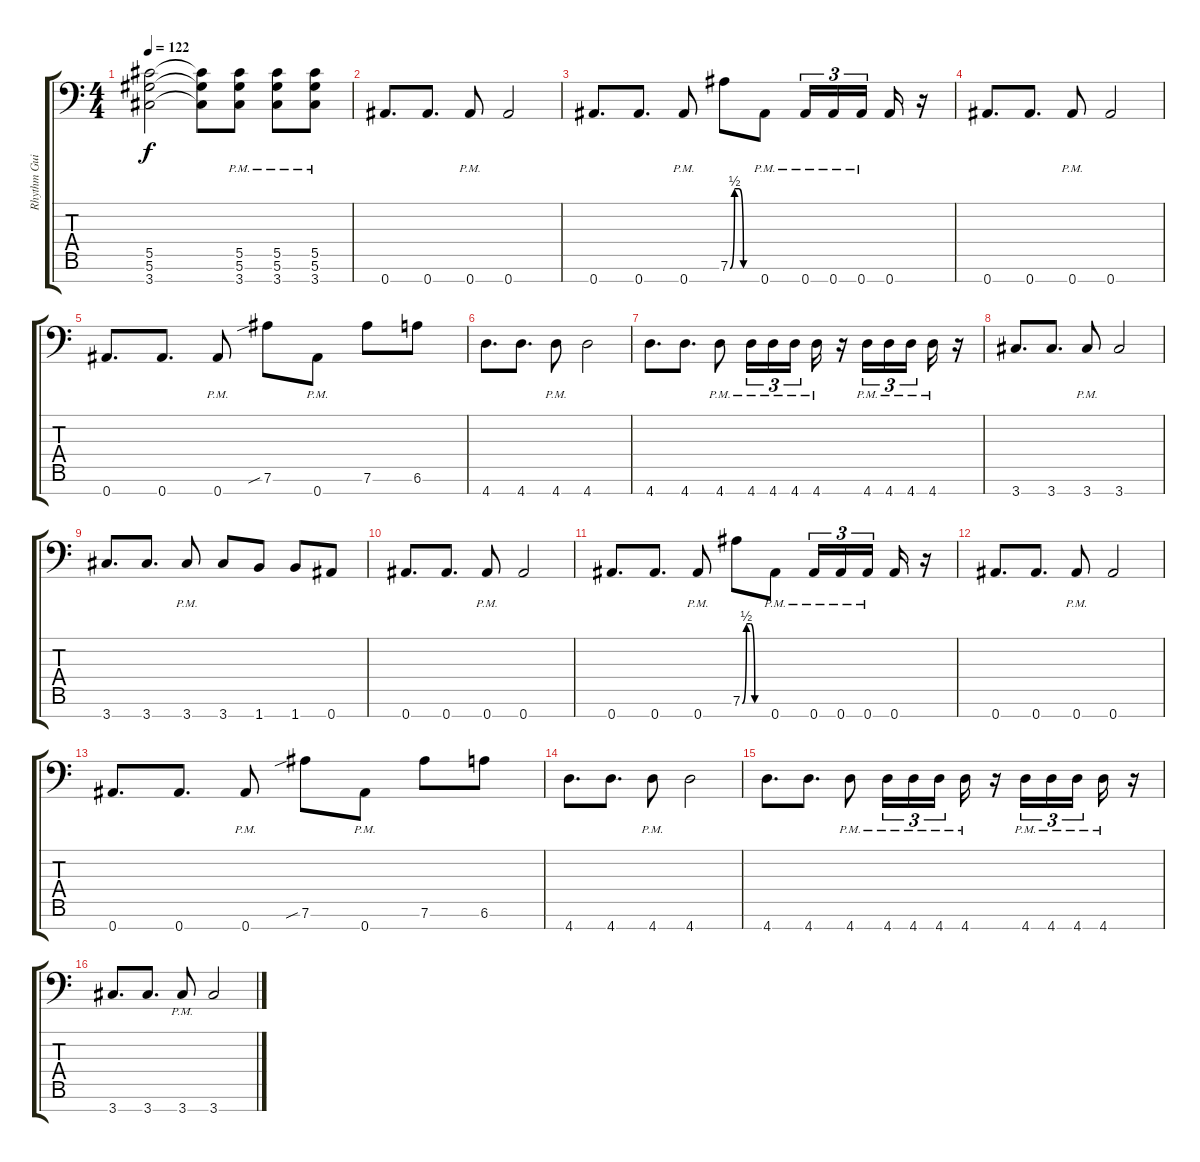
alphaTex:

\track ("Rhythm Guitar 2" "Rhythm Gui") {instrument distortionguitar}
\staff {score tabs}
\tuning (Eb4 Bb3 Gb3 Db3 Ab2 Eb2 Bb1) {hide}
\ts (4 4)
\tempo 122
\clef f4
\ks c
(5.5{t} 5.6{t} 3.7{t}).2{dy f} (5.5{t} 5.6{t} 3.7{t}).8 (5.5{pm} 5.6{pm} 3.7{pm}).8 (5.5{pm} 5.6{pm} 3.7{pm}).8 (5.5{pm} 5.6{pm} 3.7{pm}).8 |
0.7.8{d} 0.7.8{d} 0.7{pm}.8 0.7.2 |
0.7.8{d} 0.7.8{d} 0.7{pm}.8 7.6{be (custom 0 0 10 2 20 2 30 0 60 0)}.8 0.7{pm}.8 0.7{pm}.16{tu (3 2)} 0.7{pm}.16{tu (3 2)} 0.7{pm}.16{tu (3 2) beam splitsecondary} 0.7.16 r.16 |
0.7.8{d} 0.7.8{d} 0.7{pm}.8 0.7.2 |
0.7.8{d} 0.7.8{d} 0.7{pm}.8 7.6{sib}.8 0.7{pm}.8 7.6.8 6.6.8 |
4.7.8{d} 4.7.8{d} 4.7{pm}.8 4.7.2 |
4.7.8{d} 4.7.8{d} 4.7{pm}.8 4.7{pm}.16{tu (3 2)} 4.7{pm}.16{tu (3 2)} 4.7{pm}.16{tu (3 2) beam splitsecondary} 4.7{pm}.16 r.16 4.7{pm}.16{tu (3 2)} 4.7{pm}.16{tu (3 2)} 4.7{pm}.16{tu (3 2) beam splitsecondary} 4.7{pm}.16 r.16 |
3.7.8{d} 3.7.8{d} 3.7{pm}.8 3.7.2 |
3.7.8{d} 3.7.8{d} 3.7{pm}.8 3.7.8 1.7.8 1.7.8 0.7.8 |
0.7.8{d} 0.7.8{d} 0.7{pm}.8 0.7.2 |
0.7.8{d} 0.7.8{d} 0.7{pm}.8 7.6{be (custom 0 0 10 2 20 2 30 0 60 0)}.8 0.7{pm}.8 0.7{pm}.16{tu (3 2)} 0.7{pm}.16{tu (3 2)} 0.7{pm}.16{tu (3 2) beam splitsecondary} 0.7.16 r.16 |
0.7.8{d} 0.7.8{d} 0.7{pm}.8 0.7.2 |
0.7.8{d} 0.7.8{d} 0.7{pm}.8 7.6{sib}.8 0.7{pm}.8 7.6.8 6.6.8 |
4.7.8{d} 4.7.8{d} 4.7{pm}.8 4.7.2 |
4.7.8{d} 4.7.8{d} 4.7{pm}.8 4.7{pm}.16{tu (3 2)} 4.7{pm}.16{tu (3 2)} 4.7{pm}.16{tu (3 2) beam splitsecondary} 4.7{pm}.16 r.16 4.7{pm}.16{tu (3 2)} 4.7{pm}.16{tu (3 2)} 4.7{pm}.16{tu (3 2) beam splitsecondary} 4.7{pm}.16 r.16 |
3.7.8{d} 3.7.8{d} 3.7{pm}.8 3.7.2
